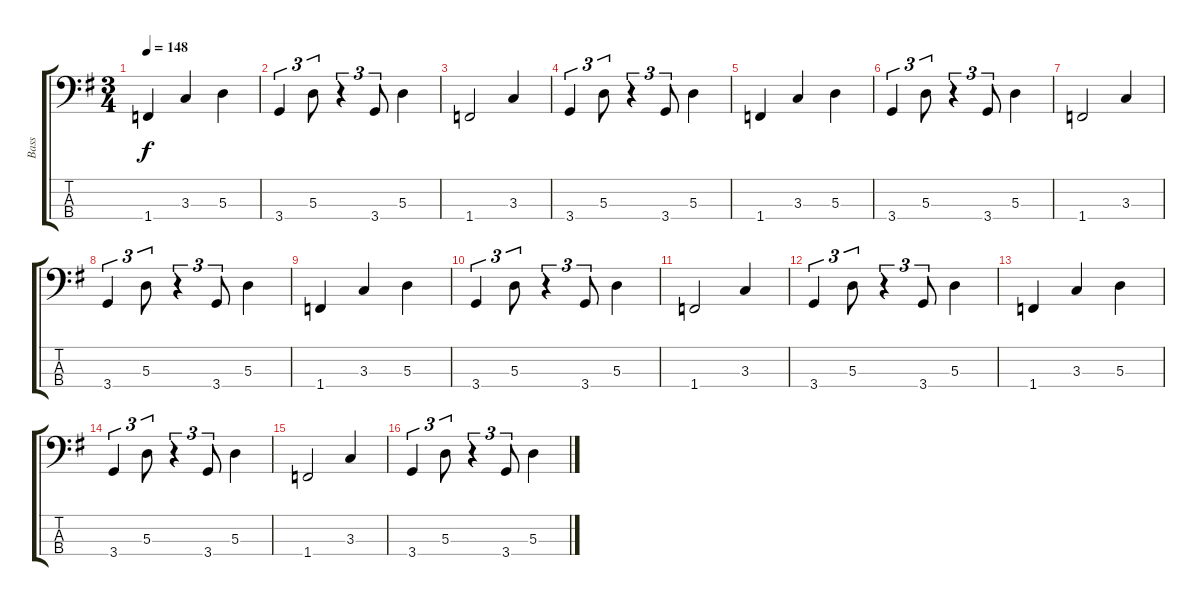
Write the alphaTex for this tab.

\track ("Bass" "Bass") {instrument electricbassfinger}
\staff {score tabs}
\tuning (G2 D2 A1 E1) {hide}
\ts (3 4)
\tempo 148
\clef f4
\ks g
1.4.4{dy f} 3.3.4 5.3.4 |
3.4.4{tu (3 2)} 5.3.8{tu (3 2)} r.4{tu (3 2)} 3.4.8{tu (3 2)} 5.3.4 |
1.4.2 3.3.4 |
3.4.4{tu (3 2)} 5.3.8{tu (3 2)} r.4{tu (3 2)} 3.4.8{tu (3 2)} 5.3.4 |
1.4.4 3.3.4 5.3.4 |
3.4.4{tu (3 2)} 5.3.8{tu (3 2)} r.4{tu (3 2)} 3.4.8{tu (3 2)} 5.3.4 |
1.4.2 3.3.4 |
3.4.4{tu (3 2)} 5.3.8{tu (3 2)} r.4{tu (3 2)} 3.4.8{tu (3 2)} 5.3.4 |
1.4.4 3.3.4 5.3.4 |
3.4.4{tu (3 2)} 5.3.8{tu (3 2)} r.4{tu (3 2)} 3.4.8{tu (3 2)} 5.3.4 |
1.4.2 3.3.4 |
3.4.4{tu (3 2)} 5.3.8{tu (3 2)} r.4{tu (3 2)} 3.4.8{tu (3 2)} 5.3.4 |
1.4.4 3.3.4 5.3.4 |
3.4.4{tu (3 2)} 5.3.8{tu (3 2)} r.4{tu (3 2)} 3.4.8{tu (3 2)} 5.3.4 |
1.4.2 3.3.4 |
3.4.4{tu (3 2)} 5.3.8{tu (3 2)} r.4{tu (3 2)} 3.4.8{tu (3 2)} 5.3.4
